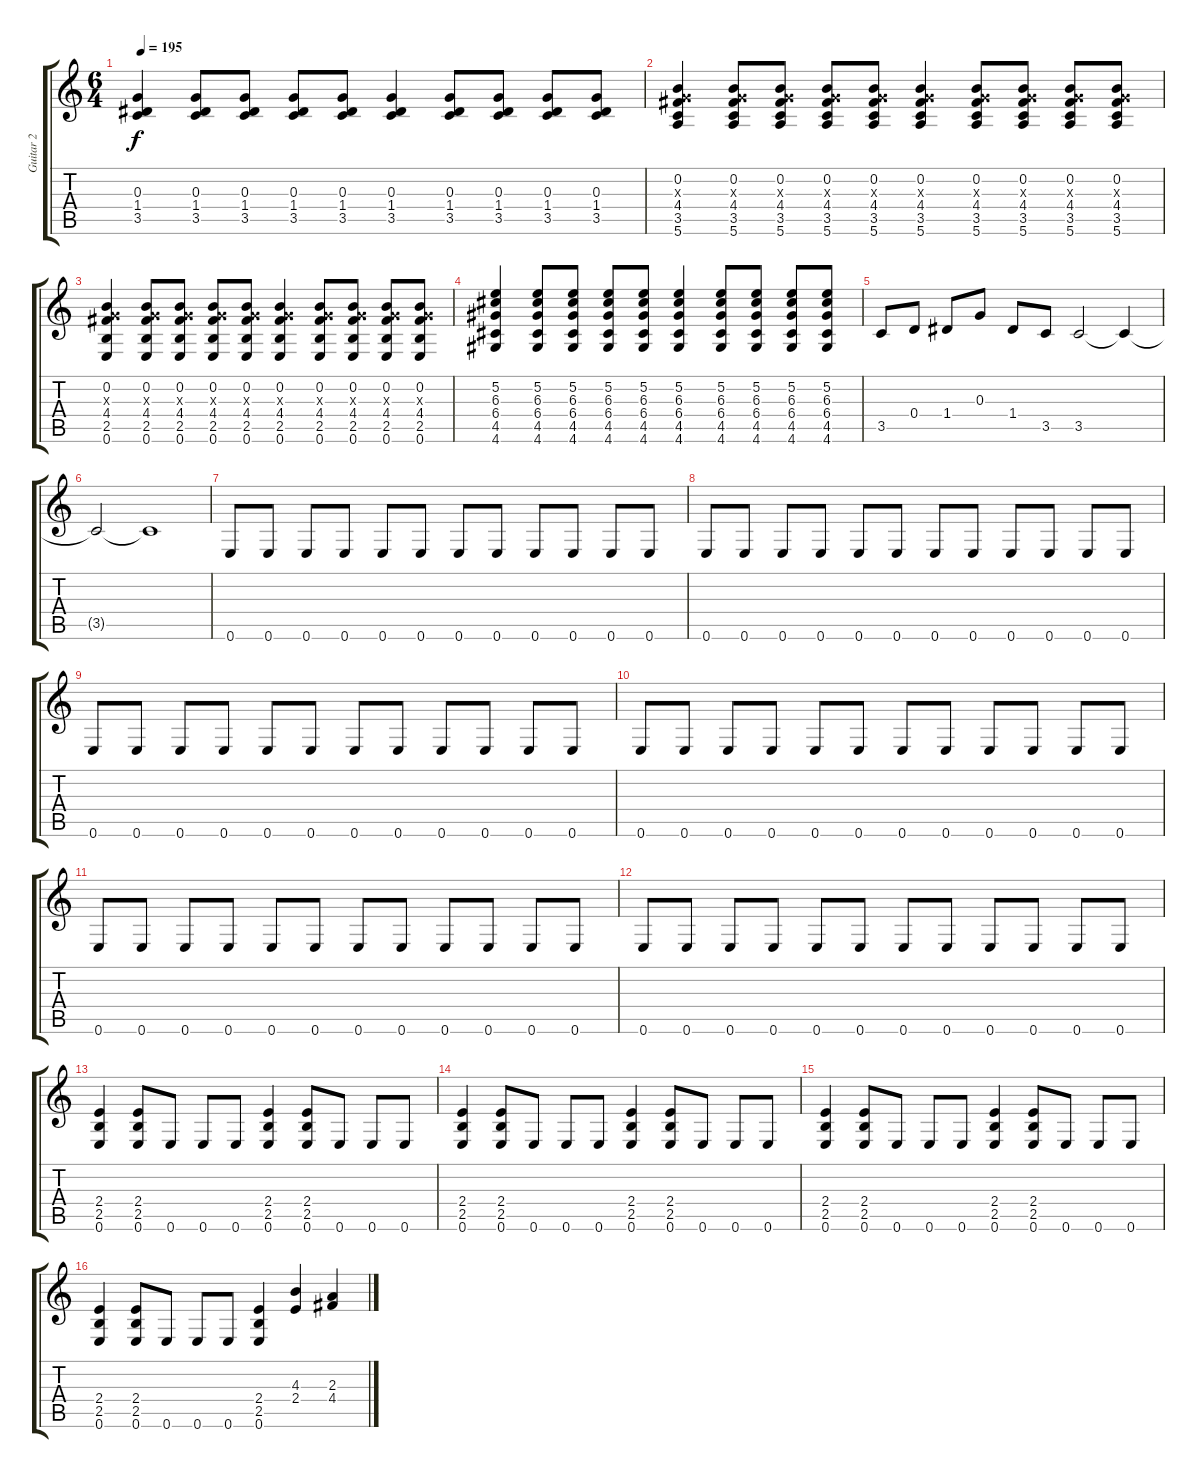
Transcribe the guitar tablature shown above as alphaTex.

\track ("Guitar 2" "Guitar 2") {instrument distortionguitar}
\staff {score tabs}
\tuning (E4 B3 G3 D3 A2 E2) {hide}
\ts (6 4)
\tempo 195
\clef g2
\ks c
(0.3 1.4 3.5).4{dy f} (0.3 1.4 3.5).8 (0.3 1.4 3.5).8 (0.3 1.4 3.5).8 (0.3 1.4 3.5).8 (0.3 1.4 3.5).4 (0.3 1.4 3.5).8 (0.3 1.4 3.5).8 (0.3 1.4 3.5).8 (0.3 1.4 3.5).8 |
(0.2 0.3{x} 4.4 3.5 5.6).4 (0.2 0.3{x} 4.4 3.5 5.6).8 (0.2 0.3{x} 4.4 3.5 5.6).8 (0.2 0.3{x} 4.4 3.5 5.6).8 (0.2 0.3{x} 4.4 3.5 5.6).8 (0.2 0.3{x} 4.4 3.5 5.6).4 (0.2 0.3{x} 4.4 3.5 5.6).8 (0.2 0.3{x} 4.4 3.5 5.6).8 (0.2 0.3{x} 4.4 3.5 5.6).8 (0.2 0.3{x} 4.4 3.5 5.6).8 |
(0.2 0.3{x} 4.4 2.5 0.6).4 (0.2 0.3{x} 4.4 2.5 0.6).8 (0.2 0.3{x} 4.4 2.5 0.6).8 (0.2 0.3{x} 4.4 2.5 0.6).8 (0.2 0.3{x} 4.4 2.5 0.6).8 (0.2 0.3{x} 4.4 2.5 0.6).4 (0.2 0.3{x} 4.4 2.5 0.6).8 (0.2 0.3{x} 4.4 2.5 0.6).8 (0.2 0.3{x} 4.4 2.5 0.6).8 (0.2 0.3{x} 4.4 2.5 0.6).8 |
(5.2 6.3 6.4 4.5 4.6).4 (5.2 6.3 6.4 4.5 4.6).8 (5.2 6.3 6.4 4.5 4.6).8 (5.2 6.3 6.4 4.5 4.6).8 (5.2 6.3 6.4 4.5 4.6).8 (5.2 6.3 6.4 4.5 4.6).4 (5.2 6.3 6.4 4.5 4.6).8 (5.2 6.3 6.4 4.5 4.6).8 (5.2 6.3 6.4 4.5 4.6).8 (5.2 6.3 6.4 4.5 4.6).8 |
3.5.8{balance 3 instrument acousticguitarsteel} 0.4.8 1.4.8 0.3.8 1.4.8 3.5.8 3.5.2 3.5{t}.4 |
3.5{t}.2 3.5{t}.1 |
0.6.8{balance 5 instrument electricguitarmuted} 0.6.8 0.6.8 0.6.8 0.6.8 0.6.8 0.6.8 0.6.8 0.6.8 0.6.8 0.6.8 0.6.8 |
0.6.8{instrument electricguitarmuted} 0.6.8 0.6.8 0.6.8 0.6.8 0.6.8 0.6.8 0.6.8 0.6.8 0.6.8 0.6.8 0.6.8 |
0.6.8{instrument electricguitarmuted} 0.6.8 0.6.8 0.6.8 0.6.8 0.6.8 0.6.8 0.6.8 0.6.8 0.6.8 0.6.8 0.6.8 |
0.6.8{instrument electricguitarmuted} 0.6.8 0.6.8 0.6.8 0.6.8 0.6.8 0.6.8 0.6.8 0.6.8 0.6.8 0.6.8 0.6.8 |
0.6.8{instrument electricguitarmuted} 0.6.8 0.6.8 0.6.8 0.6.8 0.6.8 0.6.8 0.6.8 0.6.8 0.6.8 0.6.8 0.6.8 |
0.6.8{instrument electricguitarmuted} 0.6.8 0.6.8 0.6.8 0.6.8 0.6.8 0.6.8 0.6.8 0.6.8 0.6.8 0.6.8 0.6.8 |
(2.4 2.5 0.6).4{instrument distortionguitar} (2.4 2.5 0.6).8 0.6.8 0.6.8 0.6.8 (2.4 2.5 0.6).4 (2.4 2.5 0.6).8 0.6.8 0.6.8 0.6.8 |
(2.4 2.5 0.6).4{instrument distortionguitar} (2.4 2.5 0.6).8 0.6.8 0.6.8 0.6.8 (2.4 2.5 0.6).4 (2.4 2.5 0.6).8 0.6.8 0.6.8 0.6.8 |
(2.4 2.5 0.6).4{instrument distortionguitar} (2.4 2.5 0.6).8 0.6.8 0.6.8 0.6.8 (2.4 2.5 0.6).4 (2.4 2.5 0.6).8 0.6.8 0.6.8 0.6.8 |
(2.4 2.5 0.6).4{instrument distortionguitar} (2.4 2.5 0.6).8 0.6.8 0.6.8 0.6.8 (2.4 2.5 0.6).4 (4.3 2.4).4 (2.3 4.4).4
